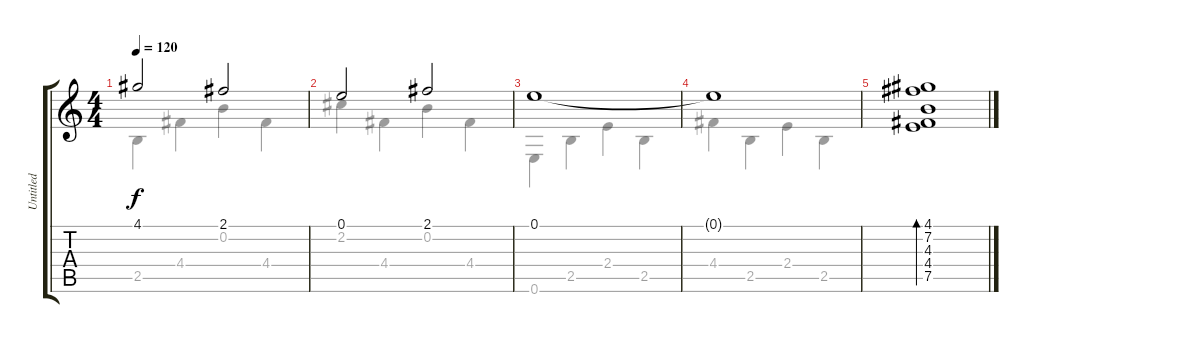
\track ("Untitled" "Untitled") {instrument acousticguitarnylon}
\staff {score tabs}
\tuning (E4 B3 G3 D3 A2 E2) {hide}
\voice
\ts (4 4)
\tempo 120
\clef g2
\ks c
4.1.2{dy f} 2.1.2 |
0.1.2 2.1.2 |
0.1.1 |
0.1{t}.1 |
(4.1 7.2 4.3 4.4 7.5).1{bd 30}
\voice
\clef g2
\ottava regular
\simile none
\ks c
2.5.4{dy f} 4.4.4 0.2.4 4.4.4 |
2.2.4 4.4.4 0.2.4 4.4.4 |
0.6.4 2.5.4 2.4.4 2.5.4 |
4.4.4 2.5.4 2.4.4 2.5.4 |
